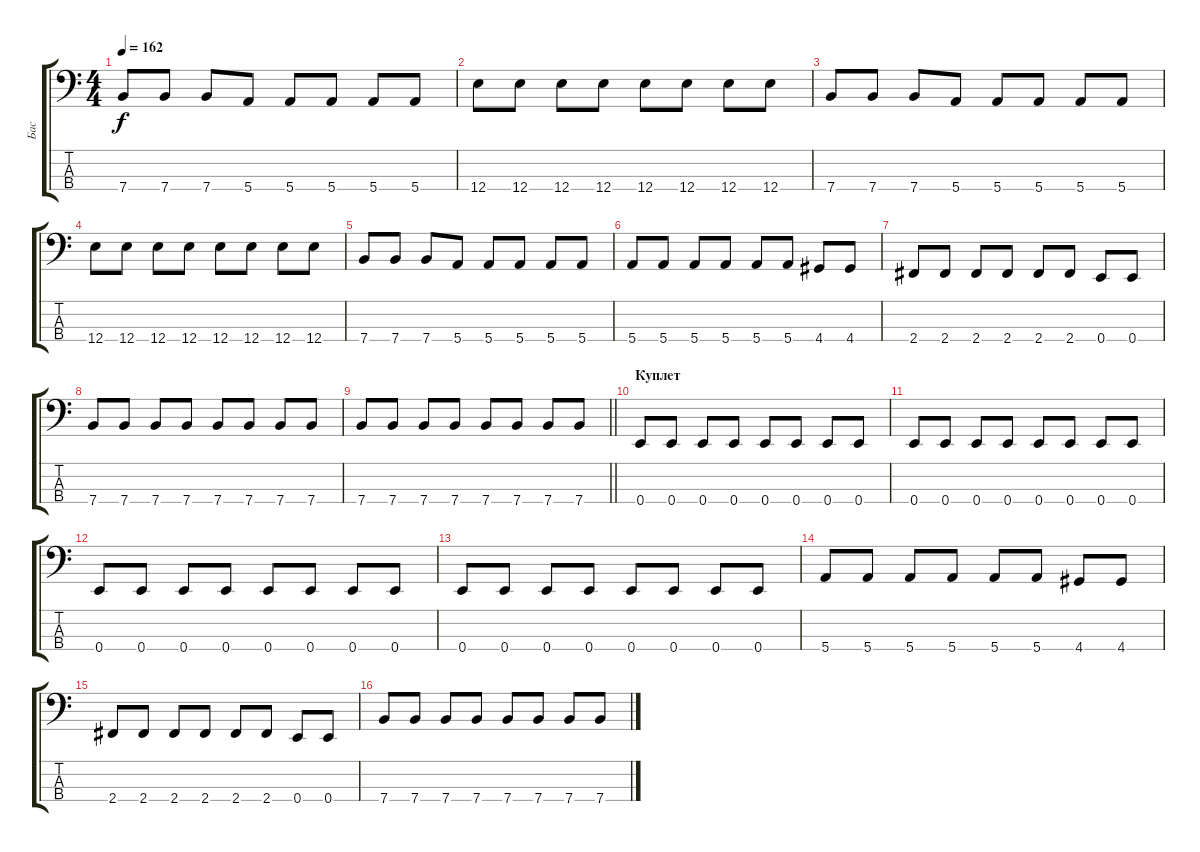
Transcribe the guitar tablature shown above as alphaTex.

\track ("Бас" "Бас") {instrument electricbassfinger}
\staff {score tabs}
\tuning (G2 D2 A1 E1) {hide}
\ts (4 4)
\tempo 162
\clef f4
\ks c
7.4.8{dy f} 7.4.8 7.4.8 5.4.8 5.4.8 5.4.8 5.4.8 5.4.8 |
12.4.8 12.4.8 12.4.8 12.4.8 12.4.8 12.4.8 12.4.8 12.4.8 |
7.4.8 7.4.8 7.4.8 5.4.8 5.4.8 5.4.8 5.4.8 5.4.8 |
12.4.8 12.4.8 12.4.8 12.4.8 12.4.8 12.4.8 12.4.8 12.4.8 |
7.4.8 7.4.8 7.4.8 5.4.8 5.4.8 5.4.8 5.4.8 5.4.8 |
5.4.8 5.4.8 5.4.8 5.4.8 5.4.8 5.4.8 4.4.8 4.4.8 |
2.4.8 2.4.8 2.4.8 2.4.8 2.4.8 2.4.8 0.4.8 0.4.8 |
7.4.8 7.4.8 7.4.8 7.4.8 7.4.8 7.4.8 7.4.8 7.4.8 |
\barLineRight lightlight
7.4.8 7.4.8 7.4.8 7.4.8 7.4.8 7.4.8 7.4.8 7.4.8 |
\section ("" "Куплет")
0.4.8 0.4.8 0.4.8 0.4.8 0.4.8 0.4.8 0.4.8 0.4.8 |
0.4.8 0.4.8 0.4.8 0.4.8 0.4.8 0.4.8 0.4.8 0.4.8 |
0.4.8 0.4.8 0.4.8 0.4.8 0.4.8 0.4.8 0.4.8 0.4.8 |
0.4.8 0.4.8 0.4.8 0.4.8 0.4.8 0.4.8 0.4.8 0.4.8 |
5.4.8 5.4.8 5.4.8 5.4.8 5.4.8 5.4.8 4.4.8 4.4.8 |
2.4.8 2.4.8 2.4.8 2.4.8 2.4.8 2.4.8 0.4.8 0.4.8 |
7.4.8 7.4.8 7.4.8 7.4.8 7.4.8 7.4.8 7.4.8 7.4.8
